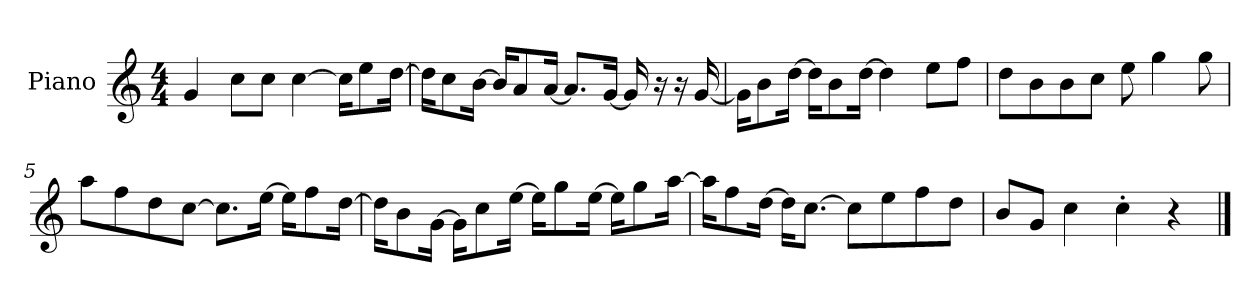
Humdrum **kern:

**kern
*part1
*staff1
*I"Piano
*I'P-no
*clefG2
*k[]
*M4/4
*MM90
=1
4g/
8cc\L
8cc\J
[4cc\
16cc\KL]
8ee\
[16dd\Jk
=2
16dd\KL]
8cc\
[16b\Jk
16b/KL]
8a/
[16a/Jk
8.a/L]
[16g/Jk
16g/]
16r
16r
[16g/
=3
16g\KL]
8b\
[16dd\Jk
16dd\KL]
8b\
[16dd\Jk
4dd\]
8ee\L
8ff\J
=4
8dd\L
8b\
8b\
8cc\J
8ee\
4gg\
8gg\
!!LO:LB:g=z
=5
8aa\L
8ff\
8dd\
[8cc\J
8.cc\L]
[16ee\Jk
16ee\KL]
8ff\
[16dd\Jk
=6
16dd\KL]
8b\
[16g\Jk
16g\KL]
8cc\
[16ee\Jk
16ee\KL]
8gg\
[16ee\Jk
16ee\KL]
8gg\
[16aa\Jk
=7
16aa\KL]
8ff\
[16dd\Jk
16dd\KL]
[8.cc\J
8cc\L]
8ee\
8ff\
8dd\J
=8
8b/L
8g/J
4cc\
4cc'\
4r
==
*-
